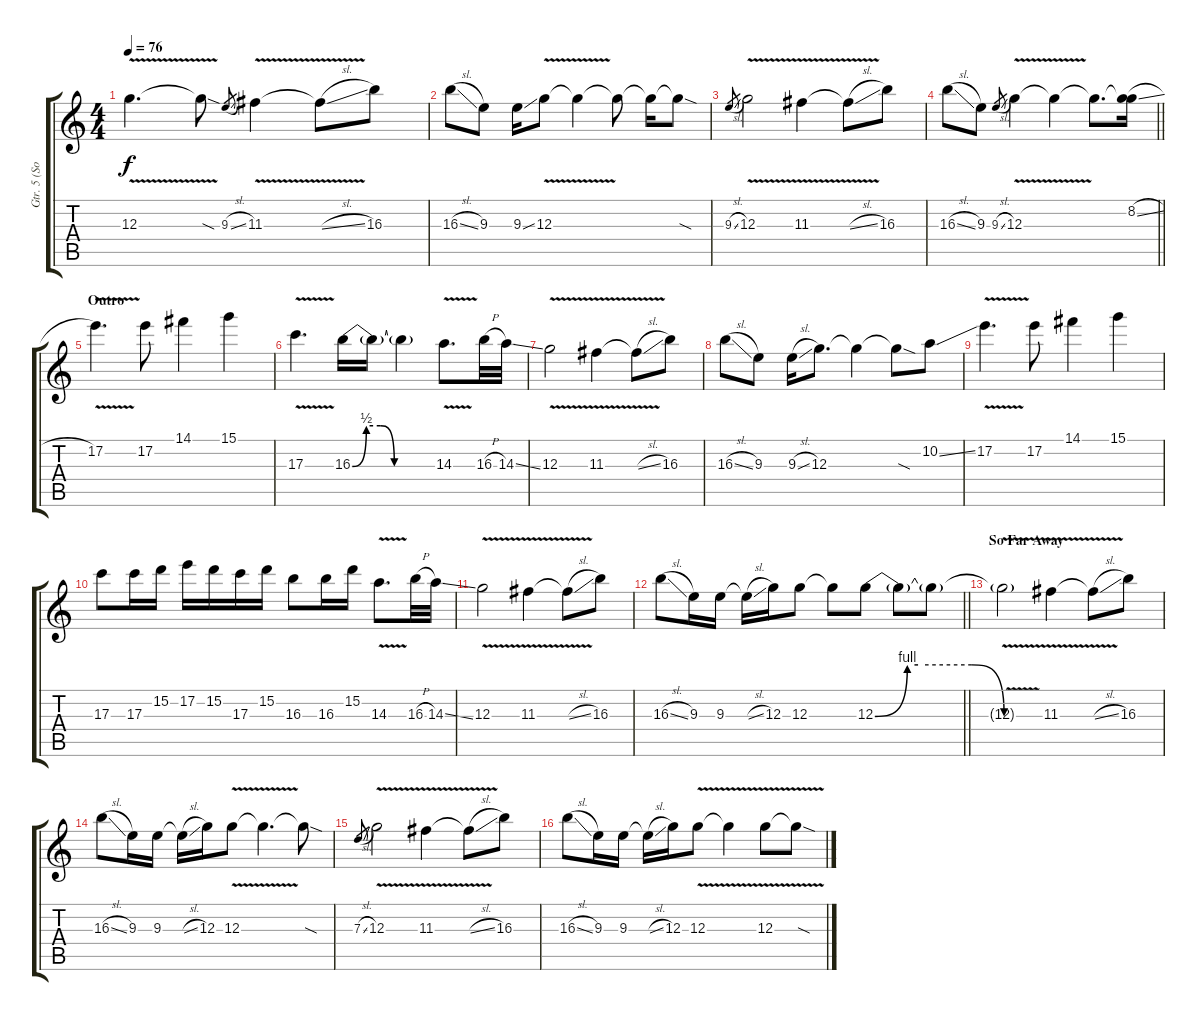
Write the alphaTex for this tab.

\track ("Gtr. 5 (Solos)" "Gtr. 5 (So") {instrument distortionguitar}
\staff {score tabs}
\tuning (E4 B3 G3 D3 A2 E2) {hide}
\ts (4 4)
\tempo 76
\clef g2
\ks c
12.3{v}.4{d dy f} 12.3{sod t}.8 9.3{sl}.8{gr} 11.3{v}.4 11.3{sl t}.8 16.3.8 |
16.3{sl}.8 9.3.8 9.3{ss}.16 12.3{v}.8 12.3{t}.4 12.3{t}.8 12.3{t}.16 12.3{sod t}.8 |
9.3{sl}.8{gr} 12.3{v}.2 11.3{v}.4 11.3{sl t}.8 16.3.8 |
\barLineRight lightlight
16.3{sl}.8 9.3.8 9.3{sl}.8{gr} 12.3{v}.4 12.3{t}.4 12.3{t}.8{d} (8.2{sl} 12.3{t}).16 |
\section ("" "Outro")
17.2{v}.4{d} 17.2.8 14.1.4 15.1.4 |
17.3{v}.4{d} 16.3{be (custom 0 0 10 2 20 2 30 0 60 0)}.16 16.3{t}.16 16.3{t}.4 14.3{v}.8{d} 16.3{h}.32 14.3{ss}.32 |
12.3{v}.2 11.3{v}.4 11.3{sl t}.8 16.3.8 |
16.3{sl}.8 9.3.8 9.3{sl}.16 12.3.8{d} 12.3{t}.4 12.3{sod t}.8 10.2{ss}.8 |
17.2{v}.4{d} 17.2.8 14.1.4 15.1.4 |
17.3.8 17.3.16 15.2.16 17.2.16 15.2.16 17.3.16 15.2.16 16.3.8 16.3.16 15.2.16 14.3{v}.8{d} 16.3{h}.32 14.3{ss}.32 |
12.3{v}.2 11.3{v}.4 11.3{sl t}.8 16.3.8 |
\barLineRight lightlight
16.3{sl}.8 9.3.16 9.3.16 9.3{sl t}.16 12.3.16 12.3.8 12.3{t}.8 12.3{be (custom 0 0 15 4 20 4 45 4 60 0)}.8 12.3{t}.8 12.3{t}.8 |
\section ("" "So Far Away")
12.3{v t}.2 11.3{v}.4 11.3{sl t}.8 16.3.8 |
16.3{sl}.8 9.3.16 9.3.16 9.3{sl t}.16 12.3.16 12.3{v}.8 12.3{t}.4{d} 12.3{sod t}.8 |
7.3{sl}.8{gr} 12.3{v}.2 11.3{v}.4 11.3{sl t}.8 16.3.8 |
16.3{sl}.8 9.3.16 9.3.16 9.3{sl t}.16 12.3.16 12.3{v}.8 12.3{t}.4 12.3{v}.8 12.3{sod t}.8
